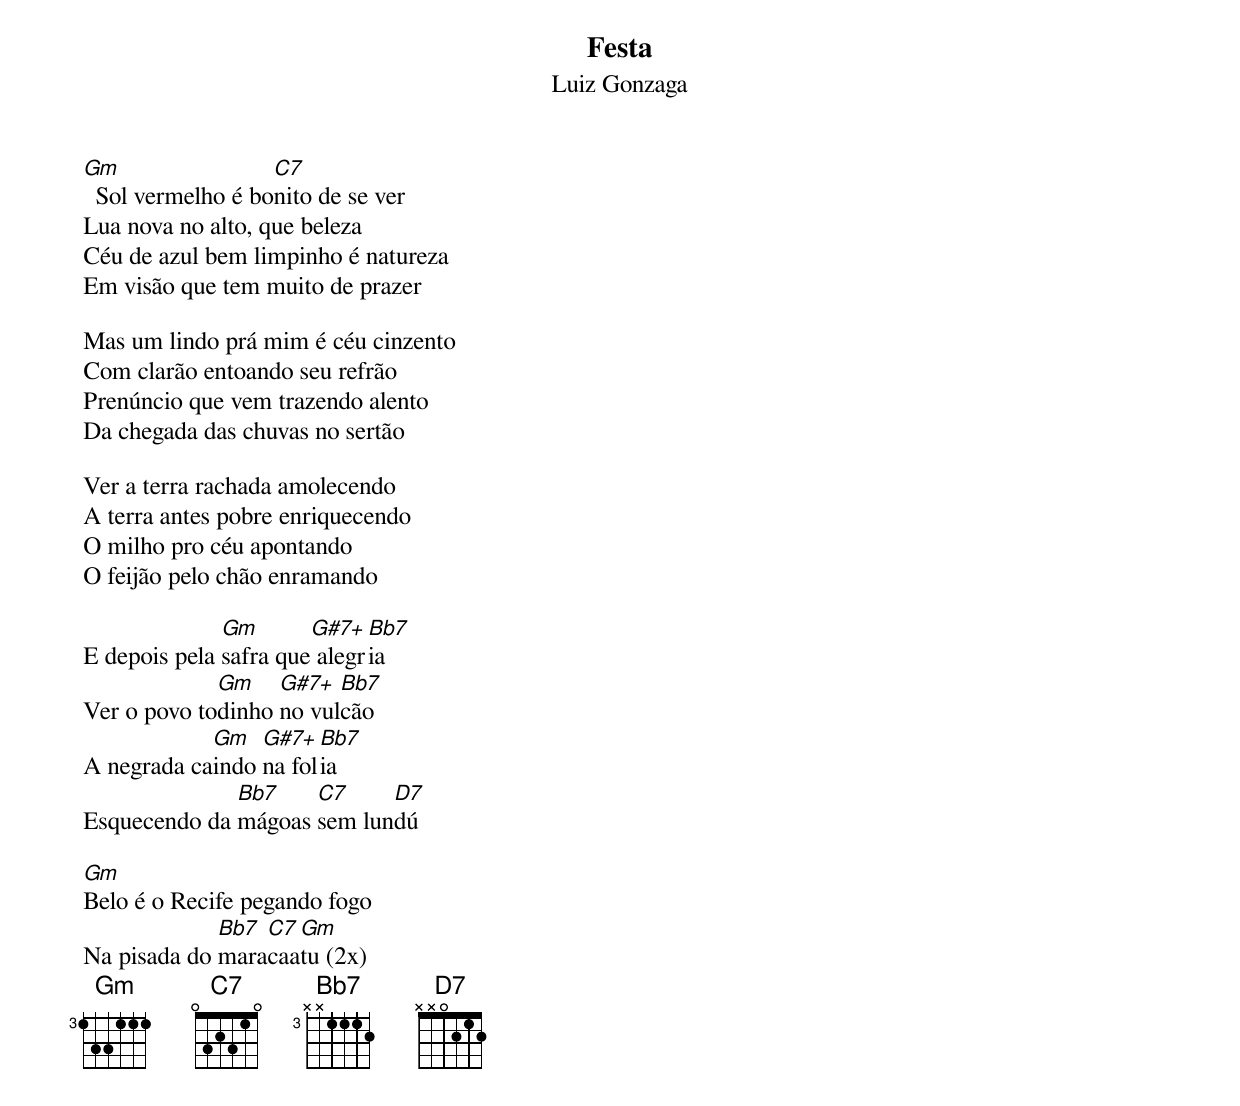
Festa
Luiz Gonzaga

Gm                 C7
  Sol vermelho é bonito de se ver
Lua nova no alto, que beleza
Céu de azul bem limpinho é natureza
Em visão que tem muito de prazer

Mas um lindo prá mim é céu cinzento
Com clarão entoando seu refrão
Prenúncio que vem trazendo alento
Da chegada das chuvas no sertão

Ver a terra rachada amolecendo
A terra antes pobre enriquecendo
O milho pro céu apontando
O feijão pelo chão enramando

              Gm       G#7+  Bb7
E depois pela safra que alegria
             Gm    G#7+  Bb7
Ver o povo todinho no vulcão
            Gm   G#7+  Bb7
A negrada caindo na folia
              Bb7    C7     D7
Esquecendo da mágoas sem lundú

Gm
Belo é o Recife pegando fogo
             Bb7 C7 Gm
Na pisada do maracaatu (2x)
